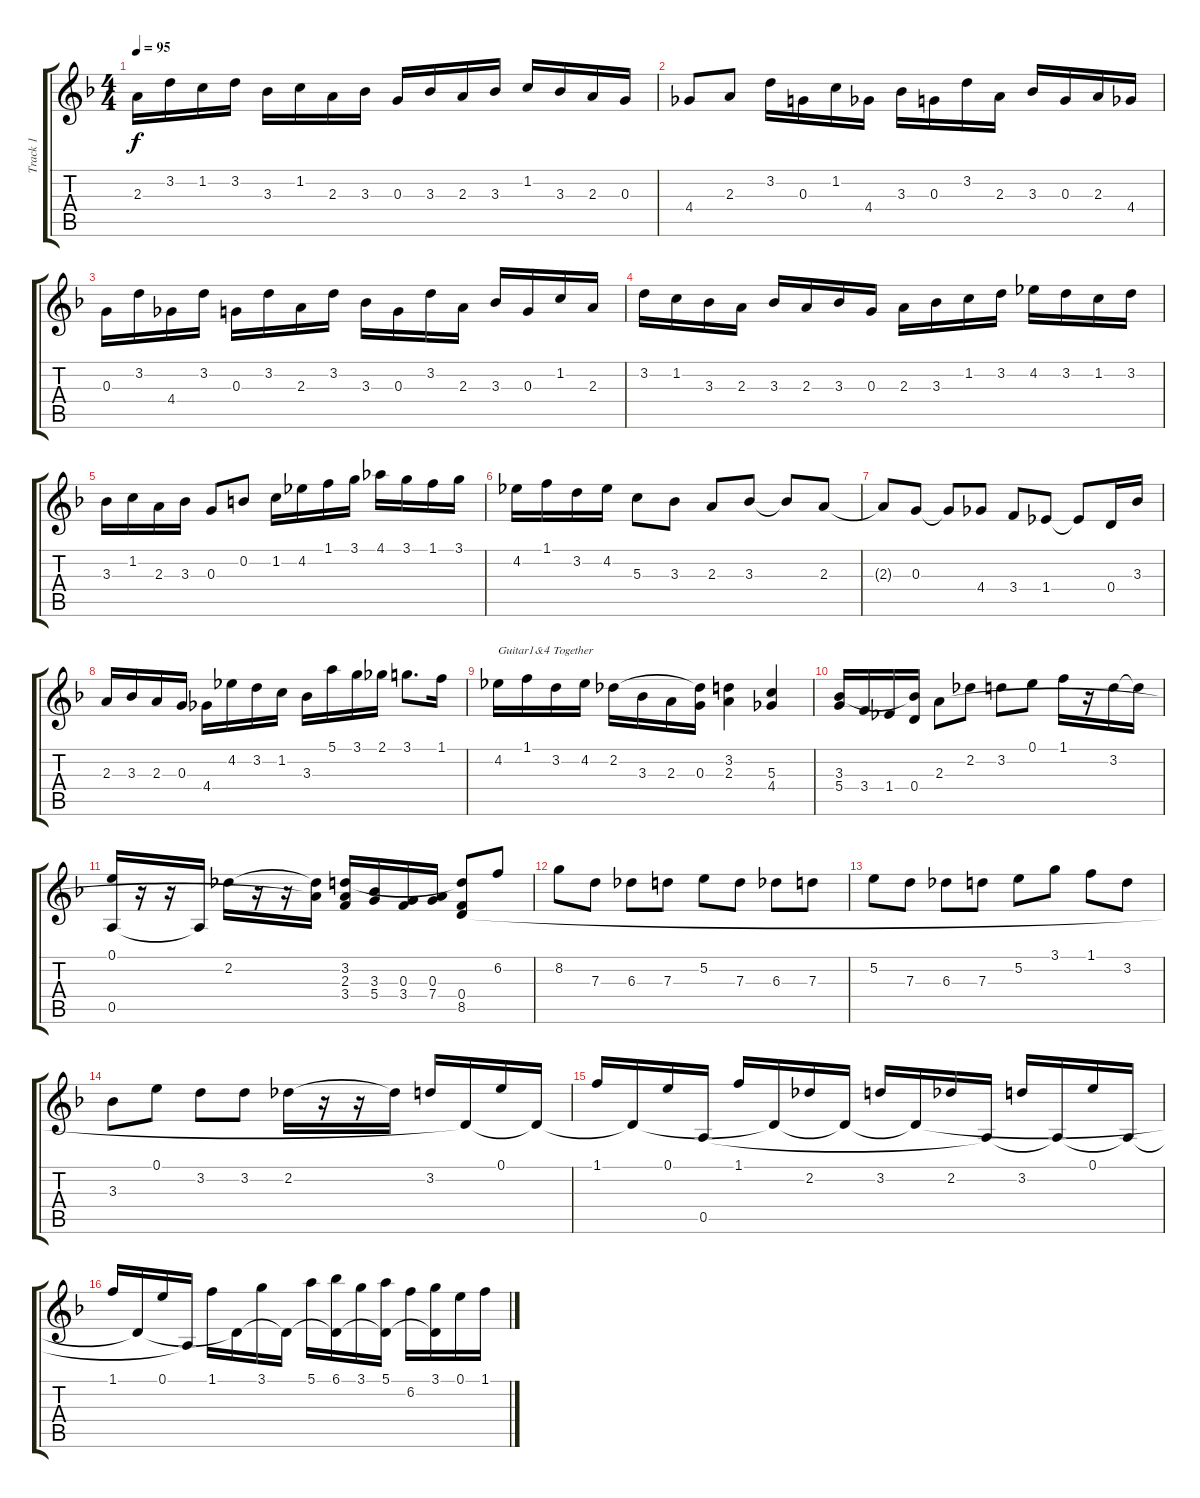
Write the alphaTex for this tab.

\track ("Track 1" "Track 1") {instrument distortionguitar}
\staff {score tabs}
\tuning (E4 B3 G3 D3 A2 D2) {hide}
\ts (4 4)
\tempo 95
\clef g2
\ks dminor
2.3.16{dy f} 3.2.16 1.2.16 3.2.16 3.3.16 1.2.16 2.3.16 3.3.16 0.3.16 3.3.16 2.3.16 3.3.16 1.2.16 3.3.16 2.3.16 0.3.16 |
4.4.8 2.3.8 3.2.16 0.3.16 1.2.16 4.4.16 3.3.16 0.3.16 3.2.16 2.3.16 3.3.16 0.3.16 2.3.16 4.4.16 |
0.3.16 3.2.16 4.4.16 3.2.16 0.3.16 3.2.16 2.3.16 3.2.16 3.3.16 0.3.16 3.2.16 2.3.16 3.3.16 0.3.16 1.2.16 2.3.16 |
3.2.16 1.2.16 3.3.16 2.3.16 3.3.16 2.3.16 3.3.16 0.3.16 2.3.16 3.3.16 1.2.16 3.2.16 4.2.16 3.2.16 1.2.16 3.2.16 |
3.3.16 1.2.16 2.3.16 3.3.16 0.3.8 0.2.8 1.2.16 4.2.16 1.1.16 3.1.16 4.1.16 3.1.16 1.1.16 3.1.16 |
4.2.16 1.1.16 3.2.16 4.2.16 5.3.8 3.3.8 2.3.8 3.3.8 3.3{t}.8 2.3.8 |
2.3{t}.8 0.3.8 0.3{t}.8 4.4.8 3.4.8 1.4.8 1.4{t}.8 0.4.16 3.3.16 |
2.3.16 3.3.16 2.3.16 0.3.16 4.4.16 4.2.16 3.2.16 1.2.16 3.3.16 5.1.16 3.1.16 2.1.16 3.1.8{d} 1.1.16 |
4.2.16{txt "Guitar1&4 Together"} 1.1.16 3.2.16 4.2.16 2.2.16 3.3.16 2.3.16 (2.2{t} 0.3).16 (3.2 2.3).4 (5.3 4.4).4 |
(3.3 5.4).16 3.4.16 1.4.16 (3.3{t} 0.4).16 2.3.8 2.2.8 3.2.8 0.1.8 1.1.16 r.16 3.2.16 3.2{t}.16 |
(0.1 0.5).16 r.16 r.16 0.5{t}.16 2.2.16 r.16 r.16 (2.2{t} 2.3{t}).16 (3.2 2.3 3.4).16 (3.3 5.4).16 (0.3 3.4).16 (0.3 7.4).16 (3.2{t} 0.4 8.5).8 6.2.8 |
8.2.8 7.3.8 6.3.8 7.3.8 5.2.8 7.3.8 6.3.8 7.3.8 |
5.2.8 7.3.8 6.3.8 7.3.8 5.2.8 3.1.8 1.1.8 3.2.8 |
3.3.8 0.1.8 3.2.8 3.2.8 2.2.16 r.16 r.16 2.2{t}.16 3.2.16 0.4{t}.16 0.1.16 0.4{t}.16 |
1.1.16 0.4{t}.16 0.1.16 0.5.16 1.1.16 0.4{t}.16 2.2.16 0.4{t}.16 3.2.16 0.4{t}.16 2.2.16 0.5{t}.16 3.2.16 0.5{t}.16 0.1.16 0.5{t}.16 |
1.1.16 0.4{t}.16 0.1.16 0.5{t}.16 1.1.16 0.4{t}.16 3.1.16 0.4{t}.16 5.1.16 (6.1 0.4{t}).16 3.1.16 (5.1 0.4{t}).16 6.2.16 (3.1 0.4{t}).16 0.1.16 1.1.16
